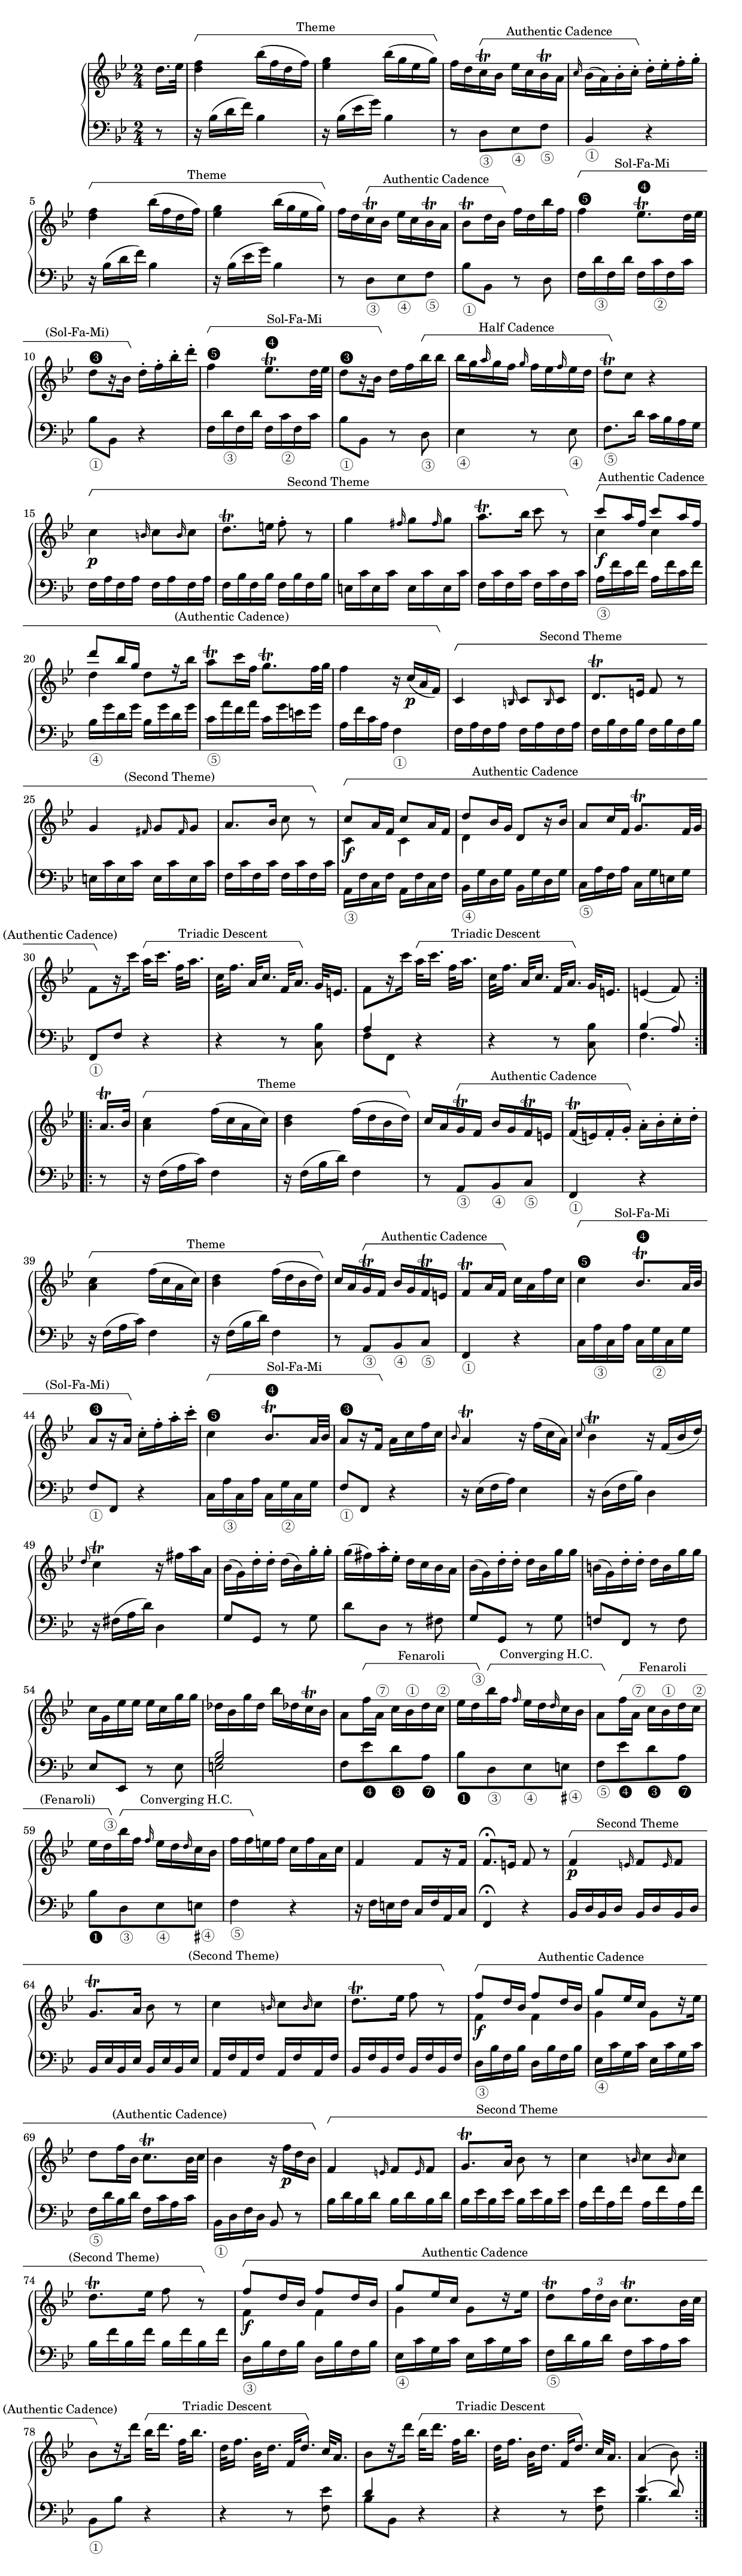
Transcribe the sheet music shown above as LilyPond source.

\version "2.24.0"
\include "../../stylesheets/annotation.ly"
\include "../../stylesheets/score.ly"
\include "../../stylesheets/typography.ly"

piece = "Allegretto"

global = {
  \time 2/4
  \key bes \major
}

upVoice = \new Voice {
  \relative c' {
    \repeat volta 2 {
      \clef "treble"
      \partial 8 d'16. es32 |
      <f d>4 \theme bes16 ( f d f ) |
      <g es>4 bes16 ( g es g ) \stopGroup |
      f16 d c \authenticCadence \trill bes es c bes \trill a |
      \grace c16 bes ( a ) bes-. c-. \stopGroup d-. es-. f-. g-. |
      <f d>4 \theme bes16 ( f d f ) |
      <g es>4 bes16 ( g es g ) \stopGroup |
      f16 d c \authenticCadence \trill bes es c bes \trill a |
      bes8 \trill d16 bes \stopGroup f' d bes' f |
      f4 \mso \solfami \lowerTrill es8. \mfa \trill d32 es | \barNumberCheck #10
      d8 \mmi [ r16 bes \stopGroup ] d-. f-. bes-. d-. |
      f,4 \mso \solfami \lowerTrill es8. \mfa \trill d32 es |
      d8 \mmi [ r16 bes \stopGroup ] d f bes \halfcadence bes |
      bes16 g \grace a g f \grace g f es \grace f es d |
      d8 \stopGroup \trill c r4 |
      c4 \secondTheme \p \grace b16 c8 \grace b16 c8 |
      d8. \trill e16 f8-. r |
      g4 \grace fis16 g8 \grace fis16 g8 |
      a8. \trill bes16 c8 r \stopGroup |
      << { \voiceOne c8 \authenticCadence \f a16 f c'8 a16 f } \new Voice { \voiceTwo c4 c } >> \oneVoice | \barNumberCheck #20
      << { d'8 bes16 g } \\ { d4 } >> \oneVoice d8 [ r16 bes' ] |
      a8 \trill c16 f, g8. \trill f32 g |
      f4 r16 c ( \p a f ) \stopGroup |
      c4 \secondTheme \grace b16 c8 \grace b16 c8 |
      d8. \trill e16 f8 r |
      g4 \grace fis16 g8 \grace fis16 g8 |
      a8. bes16 c8 r \stopGroup |
      << { \voiceOne c8 \authenticCadence \f a16 f c'8 a16 f } \new Voice { \voiceTwo c4 c } >> \oneVoice |
      << { d'8 bes16 g } \\ { d4 } >> \oneVoice d8 [ r16 bes' ] |
      a8 c16 f, g8. \trill f32 g | \barNumberCheck #30
      f8 \stopGroup [ r16 c'' ] a32 \triadicDescent [ c16. ] f,32 [ a16. ] |
      c,32 [ f16. ] \stemUp a,32 [ c16. ] \stemNeutral f,32 [ a16. \stopGroup ] g32 [ e16. ] |
      f8 [ r16 c'' ] a32 \triadicDescent [ c16. ] f,32 [ a16. ] |
      c,32 [ f16. ] \stemUp a,32 [ c16. ] \stemNeutral f,32 [ a16. \stopGroup ] g32 [ e16. ] |
      e4 ( f8 )
    }
    \repeat volta 2 {
      \partial 8 a16. \trill bes32 |
      <c a>4 \theme f16 ( c a c ) |
      <d bes>4 f16 ( d bes d ) \stopGroup |
      c16 a g \authenticCadence \trill f bes g f \trill e |
      f16 \trill ( e ) f-. g-. \stopGroup a-. bes-. c-. d-. |
      <c a>4 \theme f16 ( c a c ) | \barNumberCheck #40
      <d bes>4 f16 ( d bes d ) \stopGroup |
      c16 a g \authenticCadence \trill f bes g f \trill e |
      f8 \trill a16 f \stopGroup c' a f' c |
      c4 \mso \solfami \lowerTrill bes8. \trill \mfa a32 bes |
      a8 \mmi [ r16 a \stopGroup ] c-. f-. a-. c-. |
      c,4 \mso \solfami \lowerTrill bes8. \trill \mfa a32 bes |
      a8 \mmi [ r16 f \stopGroup ] a c f c |
      \grace bes8 a4 \trill r16 f' ( c a ) |
      \grace c8 bes4 \trill r16 f ( bes d ) |
      \grace d8 c4 \trill r16 fis a a, | \barNumberCheck #50
      bes16 ( g ) d'-. d-. d ( bes ) g'-. g-. |
      g16 ( fis ) a-. es-. d c bes a |
      bes16 ( g ) d'-. d-. d bes g' g |
      b,16 ( g ) d'-. d-. d b g' g |
      c,16 g es' es es c g' g |
      des16 bes g' des bes' des,! c \trill bes |
      a8 f'16 \fenaroli a, ^\bti c bes ^\bdo d c ^\bre |
      es16 d ^\bmi \stopGroup bes' \converginghc f \grace f es d \grace d c bes |
      a8 \stopGroup f'16 \fenaroli a, ^\bti c bes ^\bdo d c ^\bre |
      es16 d ^\bmi \stopGroup bes' \converginghc f \grace f es d \grace d c bes | \barNumberCheck #60
      f'16 f \stopGroup e f c f a, c |
      f,4 f8 [ r16 f ] |
      f8. \fermata e16 f8 r |
      f4 \secondTheme \p \grace e16 f8 \grace e16 f8 |
      g8. \trill a16 bes8 r |
      c4 \grace b16 c8 \grace b16 c8 |
      d8. \trill es16 f8 r \stopGroup |
      << { \voiceOne f8 \authenticCadence \f d16 bes f'8 d16 bes } \new Voice { \voiceTwo f4 f } >> \oneVoice |
      << { g'8 es16 c } \\ { g4 } >> \oneVoice \stemDown g8 [ r16 es' ] \stemNeutral |
      d8 f16 bes, c8. \trill bes32 c | \barNumberCheck #70
      bes4 r16 f' \p d bes \stopGroup |
      f4 \secondTheme \grace e16 f8 \grace e16 f8 |
      g8. \trill a16 bes8 r |
      c4 \grace b16 c8 \grace b16 c8 |
      d8. \trill es16 f8 r \stopGroup |
      << { \voiceOne f8 \authenticCadence \f d16 bes f'8 d16 bes } \new Voice { \voiceTwo f4 f } >> \oneVoice |
      << { g'8 es16 c } \\ { g4 } >> \oneVoice \stemDown g8 [ r16 es' ] \stemNeutral |
      d8 \trill \once \override TupletBracket.bracket-visibility = ##f \once \tupletUp \tuplet 3/2 { f16 d bes } c8. \trill bes32 c |
      bes8 \stopGroup [ r16 d' ] bes32 \triadicDescent [ d16. ] f,32 [ bes16. ] |
      d,32 [ f16. ] bes,32 [ d16. ] f,32 [ d'16. \stopGroup ] \stemUp c32 [ a16. ] \stemNeutral | \barNumberCheck #80
      bes8 [ r16 d' ] bes32 \triadicDescent [ d16. ] f,32 [ bes16. ] |
      d,32 [ f16. ] bes,32 [ d16. ] f,32 [ d'16. \stopGroup ] \stemUp c32 [ a16. ] \stemNeutral |
      a4 ( bes8 )
    }
  }
}

downVoice = \new Voice {
  \relative c {
    \repeat volta 2 {
      \clef "bass"
      \partial 8 r8 |
      r16 bes' ( d f ) bes,4 |
      r16 bes ( es g ) bes,4 |
      r8 d, \bmi [ es \bfa f \bso ] |
      bes,4 \bdo r |
      r16 bes' ( d f ) bes,4 |
      r16 bes ( es g ) bes,4 |
      r8 d, \bmi [ es \bfa f \bso ] |
      bes8 \bdo bes, r d |
      f16 d' \bmi f, d' f, c' \bre f, c' | \barNumberCheck #10
      bes8 \bdo bes, r4 |
      f'16 d' \bmi f, d' f, c' \bre f, c' |
      bes8 \bdo bes, r d \bmi |
      es4 \bfa r8 es \bfa |
      f8. \bso d'16 c bes a g |
      f16 a f a f a f a |
      f16 bes f bes f bes f bes |
      e,16 c' e, c' e, c' e, c' |
      f,16 c' f, c' f, c' f, c' |
      a16 \bmi f' c f a, f' c f | \barNumberCheck #20
      bes,16 \bfa g' d g bes, g' d g |
      c,16 \bso a' f a c, g' e g |
      a,16 f' c a f4 \bdo |
      f16 a f a f a f a |
      f16 bes f bes f bes f bes |
      e,16 c' e, c' e, c' e, c' |
      f,16 c' f, c' f, c' f, c' |
      \stemDown a,16 \bmi f' c f a, f' c f \stemNeutral |
      bes,16 \bfa g' d g bes, g' d g |
      c,16 \bso a' f a c, g' e g | \barNumberCheck #30
      f,8 \bdo f' r4 |
      r4 r8 <bes c,> |
      << { a4 } \\ { f8 f, } >> \oneVoice r4
      r4 r8 <bes' c,> |
      << { bes4 ( a8 ) } \\ { f4. } >> \oneVoice
    }
    \repeat volta 2 {
      \partial 8 r8 |
      r16 \stemDown f ( a c ) f,4 \stemNeutral |
      r16 \stemDown f ( bes d ) f,4 \stemNeutral |
      r8 a, \bmi [ bes \bfa c \bso ] |
      f,4 \bdo r |
      r16 \stemDown f' ( a c ) f,4 \stemNeutral | \barNumberCheck #40
      r16 \stemDown f ( bes d ) f,4 \stemNeutral |
      r8 a, \bmi [ bes \bfa c \bso ] |
      f,4 \bdo r |
      c'16 a' \bmi c, a' c, g' \bre c, g' |
      f8 \bdo f, r4 |
      c'16 a' \bmi c, a' c, g' \bre c, g' |
      f8 \bdo f, r4 |
      r16 es' ( f a ) es4 |
      r16 d ( f bes ) d,4 |
      r16 fis ( a d ) d,4 | \barNumberCheck #50
      g8 g, r g' |
      d'8 d, r fis |
      g8 g, r g' |
      f!8 f, r f' |
      es8 es, r es' |
      << { <bes' g>2 } \\ { e,2 } >> \oneVoice |
      f8 [ es' _\mfa d _\mmi a _\mti ] |
      bes8 _\mdo [ d, \bmi es \bfa e \bfais ] |
      f8 \bso [ es' _\mfa d _\mmi a _\mti ] |
      bes8 _\mdo [ d, \bmi es \bfa e \bfais ] | \barNumberCheck #60
      f4 \bso r |
      r16 f e f c f a, c |
      f,4 \fermata r |
      bes16 d bes d bes d bes d |
      bes16 es bes es bes es bes es |
      a,16 f' a, f' a, f' a, f' |
      \stemUp bes,16 f' bes, f' bes, f' bes, f' \stemNeutral |
      d16 \bmi bes' f bes d, bes' f bes |
      es,16 \bfa c' g c es, c' g c |
      f,16 \bso d' bes d f, c' a c | \barNumberCheck #70
      bes,16 \bdo d f d bes8 r |
      bes'16 d bes d bes d bes d |
      bes16 es bes es bes es bes es |
      a,16 f' a, f' a, f' a, f' |
      bes,16 f' bes, f' bes, f' bes, f' |
      d,16 \bmi bes' f bes d, bes' f bes |
      es,16 \bfa c' g c es, c' g c |
      f,16 \bso d' bes d f, c' a c |
      bes,8 \bdo bes' r4 |
      r4 r8 <es f,> | \barNumberCheck #80
      << { d4 } \\ { bes8 bes, } >> \oneVoice r4 |
      r4 r8 <es' f,> |
      << { es4 ( d8 ) } \\ { bes4. } >> \oneVoice
    }
  }
}

\score {
  \new PianoStaff <<
    \new Staff = "up" << \global \upVoice >>
    \new Staff = "down" << \global \downVoice >>
  >>
}
